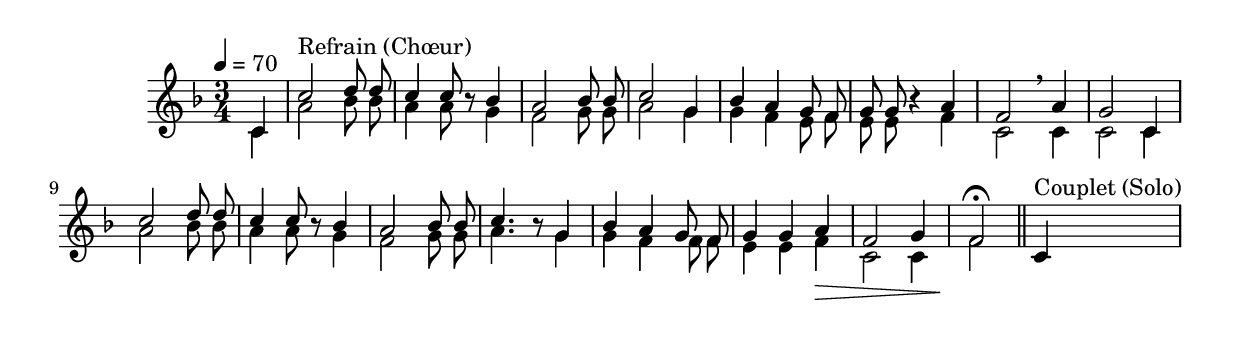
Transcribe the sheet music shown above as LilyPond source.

\version "2.16"
\include "italiano.ly"

\header {
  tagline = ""
  composer = ""
}

MetriqueArmure = {
  \tempo 4=70
  \time 3/4
  \key fa \major
}

italique = { \override Score . LyricText #'font-shape = #'italic }

roman = { \override Score . LyricText #'font-shape = #'roman }

RefrainI = \relative do' {
  \partial 4 do4
  do'2^\markup {Refrain (Chœur)} re8 re
  do4 do8 \oneVoice r \voiceOne sib4
  la2 sib8 sib
  do2 sol4
  sib4 la sol8 fa
  sol8 sol \oneVoice r4 \voiceOne la
  fa2 \breathe la4
  sol2 do,4
  do'2 re8 re
  do4 do8 \oneVoice r \voiceOne sib4
  la2 sib8 sib
  do4. \oneVoice r8 \voiceOne sol4
  sib4 la sol8 fa
  sol4 sol la\>
  fa2 sol4
  fa2\!\fermata
  \bar "||"
}

RefrainII = \relative do' {
  \partial 4 do4
  la'2 sib8 sib
  la4 la8 s sol4
  fa2 sol8 sol
  la2 sol4
  sol4 fa mi8 fa
  mi8 mi s4 fa
  do2 do4
  do2 do4
  la'2 sib8 sib
  la4 la8 s sol4
  fa2 sol8 sol
  la4. s8 sol4
  sol4 fa fa8 fa
  mi4 mi fa
  do2 do4
  fa2
}

Couplet = \relative do' {
  do4^\markup {Couplet (Solo)}
  
}

Paroles = \lyricmode {
  
}

\score{
  <<
    \new Staff <<
      \set Staff.midiInstrument = "flute"
      \set Staff.autoBeaming = ##f
      \new Voice = "voixI" {\voiceOne
        \override Score.PaperColumn #'keep-inside-line = ##t
        \MetriqueArmure
        \RefrainI
        \oneVoice
        \Couplet
      }
      \new Voice = "voixII" {\voiceTwo
        \override Score.PaperColumn #'keep-inside-line = ##t
        \MetriqueArmure
        \RefrainII
      }
    >>
    \new Lyrics \lyricsto voixI {
      \Paroles
    }
  >>
  \layout{}
  \midi{}
}
